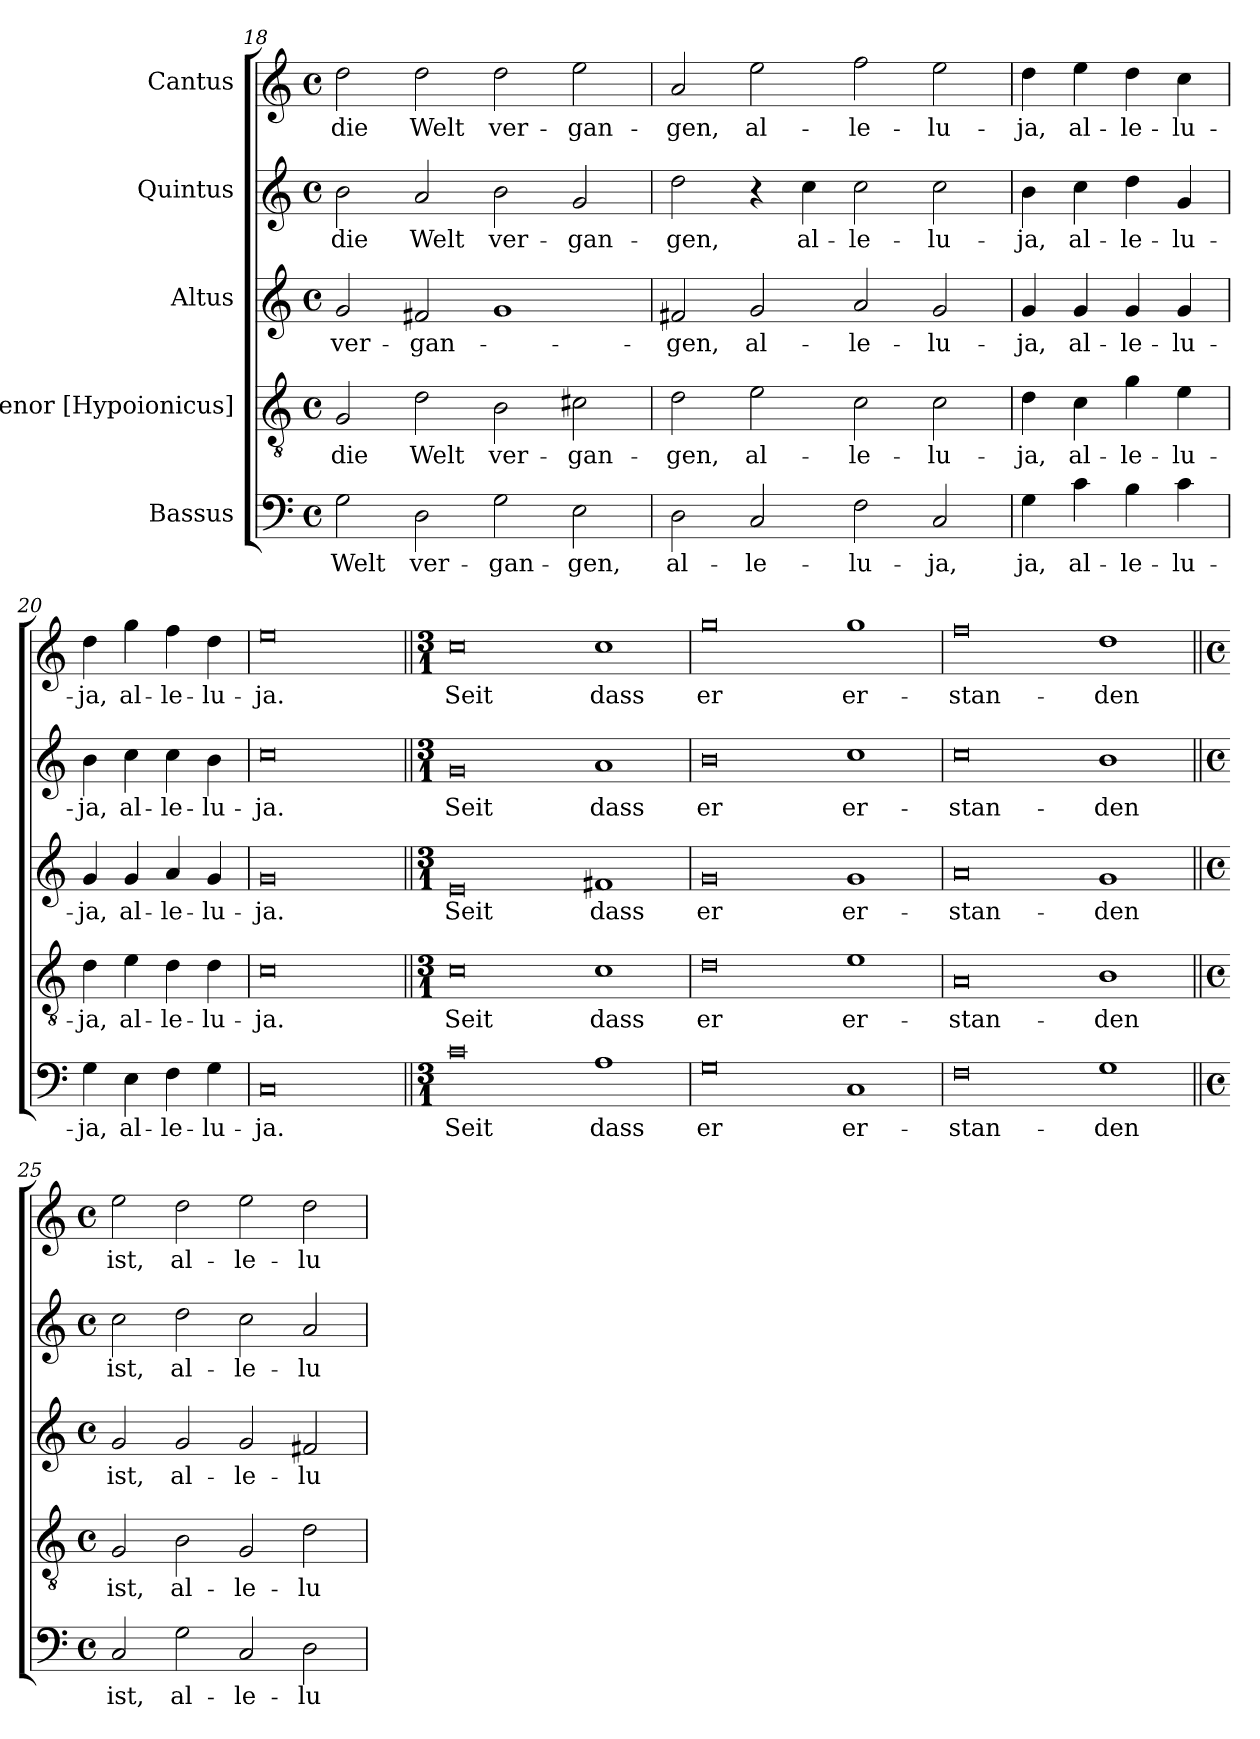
**kern	**text	**kern	**text	**kern	**text	**kern	**text	**kern	**text
*part5	*part5	*part4	*part4	*part3	*part3	*part2	*part2	*part1	*part1
*staff5	*staff5	*staff4	*staff4	*staff3	*staff3	*staff2	*staff2	*staff1	*staff1
*I"Bassus	*	*I"Tenor [Hypoionicus]	*	*I"Altus	*	*I"Quintus	*	*I"Cantus	*
*clefF4	*	*clefGv2	*	*clefG2	*	*clefG2	*	*clefG2	*
*k[]	*	*k[]	*	*k[]	*	*k[]	*	*k[]	*
*M4/2	*	*M4/2	*	*M4/2	*	*M4/2	*	*M4/2	*
*met(c)	*	*met(c)	*	*met(c)	*	*met(c)	*	*met(c)	*
=18	=18	=18	=18	=18	=18	=18	=18	=18	=18
!	!LO:LY:b	!	!LO:LY:b	!	!LO:LY:b	!	!LO:LY:b	!	!LO:LY:b
2G\	Welt	2G/	die	2g/	ver-	2b\	die	2dd\	die
!	!LO:LY:b	!	!LO:LY:b	!	!LO:LY:b	!	!LO:LY:b	!	!LO:LY:b
2D\	ver-	2d\	Welt	2f#X/	-gan-	2a/	Welt	2dd\	Welt
!	!LO:LY:b	!	!LO:LY:b	!	!	!	!LO:LY:b	!	!LO:LY:b
2G\	-gan-	2B\	ver-	1g	.	2b\	ver-	2dd\	ver-
!	!LO:LY:b	!	!LO:LY:b	!	!	!	!LO:LY:b	!	!LO:LY:b
2E\	-gen,	2c#X\	-gan-	.	.	2g/	-gan-	2ee\	-gan-
=19	=19	=19	=19	=19	=19	=19	=19	=19	=19
!	!LO:LY:b	!	!LO:LY:b	!	!LO:LY:b	!	!LO:LY:b	!	!LO:LY:b
2D\	al-	2d\	-gen,	2f#X/	-gen,	2dd\	-gen,	2a/	-gen,
!	!LO:LY:b	!	!LO:LY:b	!	!LO:LY:b	!	!	!	!LO:LY:b
2C/	-le-	2e\	al-	2g/	al-	4r	.	2ee\	al-
!	!	!	!	!	!	!	!LO:LY:b	!	!
.	.	.	.	.	.	4cc\	al-	.	.
!	!LO:LY:b	!	!LO:LY:b	!	!LO:LY:b	!	!LO:LY:b	!	!LO:LY:b
2F\	-lu-	2c\	-le-	2a/	-le-	2cc\	-le-	2ff\	-le-
!	!LO:LY:b	!	!LO:LY:b	!	!LO:LY:b	!	!LO:LY:b	!	!LO:LY:b
2C/	-ja,	2c\	-lu-	2g/	-lu-	2cc\	-lu-	2ee\	-lu-
=20	=20	=20	=20	=20	=20	=20	=20	=20	=20
!	!LO:LY:b	!	!LO:LY:b	!	!LO:LY:b	!	!LO:LY:b	!	!LO:LY:b
4G\	ja,	4d\	ja,	4g/	ja,	4b\	ja,	4dd\	ja,
!	!LO:LY:b	!	!LO:LY:b	!	!LO:LY:b	!	!LO:LY:b	!	!LO:LY:b
4c\	al-	4c\	al-	4g/	al-	4cc\	al-	4ee\	al-
!	!LO:LY:b	!	!LO:LY:b	!	!LO:LY:b	!	!LO:LY:b	!	!LO:LY:b
4B\	-le-	4g\	-le-	4g/	-le-	4dd\	-le-	4dd\	-le-
!	!LO:LY:b	!	!LO:LY:b	!	!LO:LY:b	!	!LO:LY:b	!	!LO:LY:b
4c\	-lu-	4e\	-lu-	4g/	-lu-	4g/	-lu-	4cc\	-lu-
!!LO:LB:g=z
=20X2	=20X2	=20X2	=20X2	=20X2	=20X2	=20X2	=20X2	=20X2	=20X2
!	!LO:LY:b	!	!LO:LY:b	!	!LO:LY:b	!	!LO:LY:b	!	!LO:LY:b
4G\	-ja,	4d\	-ja,	4g/	-ja,	4b\	-ja,	4dd\	-ja,
!	!LO:LY:b	!	!LO:LY:b	!	!LO:LY:b	!	!LO:LY:b	!	!LO:LY:b
4E\	al-	4e\	al-	4g/	al-	4cc\	al-	4gg\	al-
!	!LO:LY:b	!	!LO:LY:b	!	!LO:LY:b	!	!LO:LY:b	!	!LO:LY:b
4F\	-le-	4d\	-le-	4a/	-le-	4cc\	-le-	4ff\	-le-
!	!LO:LY:b	!	!LO:LY:b	!	!LO:LY:b	!	!LO:LY:b	!	!LO:LY:b
4G\	-lu-	4d\	-lu-	4g/	-lu-	4b\	-lu-	4dd\	-lu-
=21	=21	=21	=21	=21	=21	=21	=21	=21	=21
!	!LO:LY:b	!	!LO:LY:b	!	!LO:LY:b	!	!LO:LY:b	!	!LO:LY:b
0C	-ja.	0c	-ja.	0g	-ja.	0cc	-ja.	0ee	-ja.
=22||	=22||	=22||	=22||	=22||	=22||	=22||	=22||	=22||	=22||
*M3/1	*	*M3/1	*	*M3/1	*	*M3/1	*	*M3/1	*
!	!LO:LY:b	!	!LO:LY:b	!	!LO:LY:b	!	!LO:LY:b	!	!LO:LY:b
0c	Seit	0c	Seit	0e	Seit	0g	Seit	0cc	Seit
!	!LO:LY:b	!	!LO:LY:b	!	!LO:LY:b	!	!LO:LY:b	!	!LO:LY:b
1A	dass	1c	dass	1f#X	dass	1a	dass	1cc	dass
=23	=23	=23	=23	=23	=23	=23	=23	=23	=23
!	!LO:LY:b	!	!LO:LY:b	!	!LO:LY:b	!	!LO:LY:b	!	!LO:LY:b
0G	er	0d	er	0g	er	0b	er	0gg	er
!	!LO:LY:b	!	!LO:LY:b	!	!LO:LY:b	!	!LO:LY:b	!	!LO:LY:b
1C	er-	1e	er-	1g	er-	1cc	er-	1gg	er-
=24	=24	=24	=24	=24	=24	=24	=24	=24	=24
!	!LO:LY:b	!	!LO:LY:b	!	!LO:LY:b	!	!LO:LY:b	!	!LO:LY:b
0F	-stan-	0A	-stan-	0a	-stan-	0cc	-stan-	0ff	-stan-
!	!LO:LY:b	!	!LO:LY:b	!	!LO:LY:b	!	!LO:LY:b	!	!LO:LY:b
1G	-den	1B	-den	1g	-den	1b	-den	1dd	-den
=25||	=25||	=25||	=25||	=25||	=25||	=25||	=25||	=25||	=25||
*M4/2	*	*M4/2	*	*M4/2	*	*M4/2	*	*M4/2	*
*met(c)	*	*met(c)	*	*met(c)	*	*met(c)	*	*met(c)	*
!	!LO:LY:b	!	!LO:LY:b	!	!LO:LY:b	!	!LO:LY:b	!	!LO:LY:b
2C/	ist,	2G/	ist,	2g/	ist,	2cc\	ist,	2ee\	ist,
!	!LO:LY:b	!	!LO:LY:b	!	!LO:LY:b	!	!LO:LY:b	!	!LO:LY:b
2G\	al-	2B\	al-	2g/	al-	2dd\	al-	2dd\	al-
!	!LO:LY:b	!	!LO:LY:b	!	!LO:LY:b	!	!LO:LY:b	!	!LO:LY:b
2C/	-le-	2G/	-le-	2g/	-le-	2cc\	-le-	2ee\	-le-
!	!LO:LY:b	!	!LO:LY:b	!	!LO:LY:b	!	!LO:LY:b	!	!LO:LY:b
2D\	-lu-	2d\	-lu-	2f#X/	-lu-	2a/	-lu-	2dd\	-lu-
=	=	=	=	=	=	=	=	=	=
*-	*-	*-	*-	*-	*-	*-	*-	*-	*-
